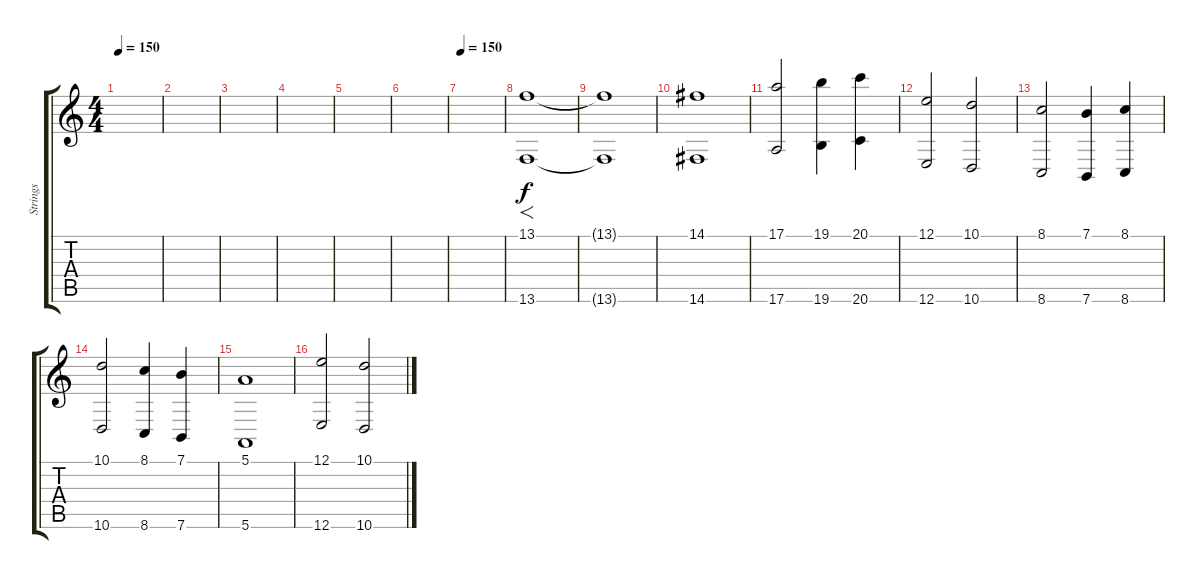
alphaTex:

\track ("Strings" "Strings") {instrument stringensemble1}
\staff {score tabs}
\tuning (E4 B3 G3 D3 A2 E2) {hide}
\ts (4 4)
\tempo 150
\clef g2
\ks c
|
|
|
|
|
|
\tempo 150
|
(13.1 13.6).1{f} |
(13.1{t} 13.6{t}).1 |
(14.1 14.6).1 |
(17.1 17.6).2 (19.1 19.6).4 (20.1 20.6).4 |
(12.1 12.6).2 (10.1 10.6).2 |
(8.1 8.6).2 (7.1 7.6).4 (8.1 8.6).4 |
(10.1 10.6).2 (8.1 8.6).4 (7.1 7.6).4 |
(5.1 5.6).1 |
(12.1 12.6).2 (10.1 10.6).2
